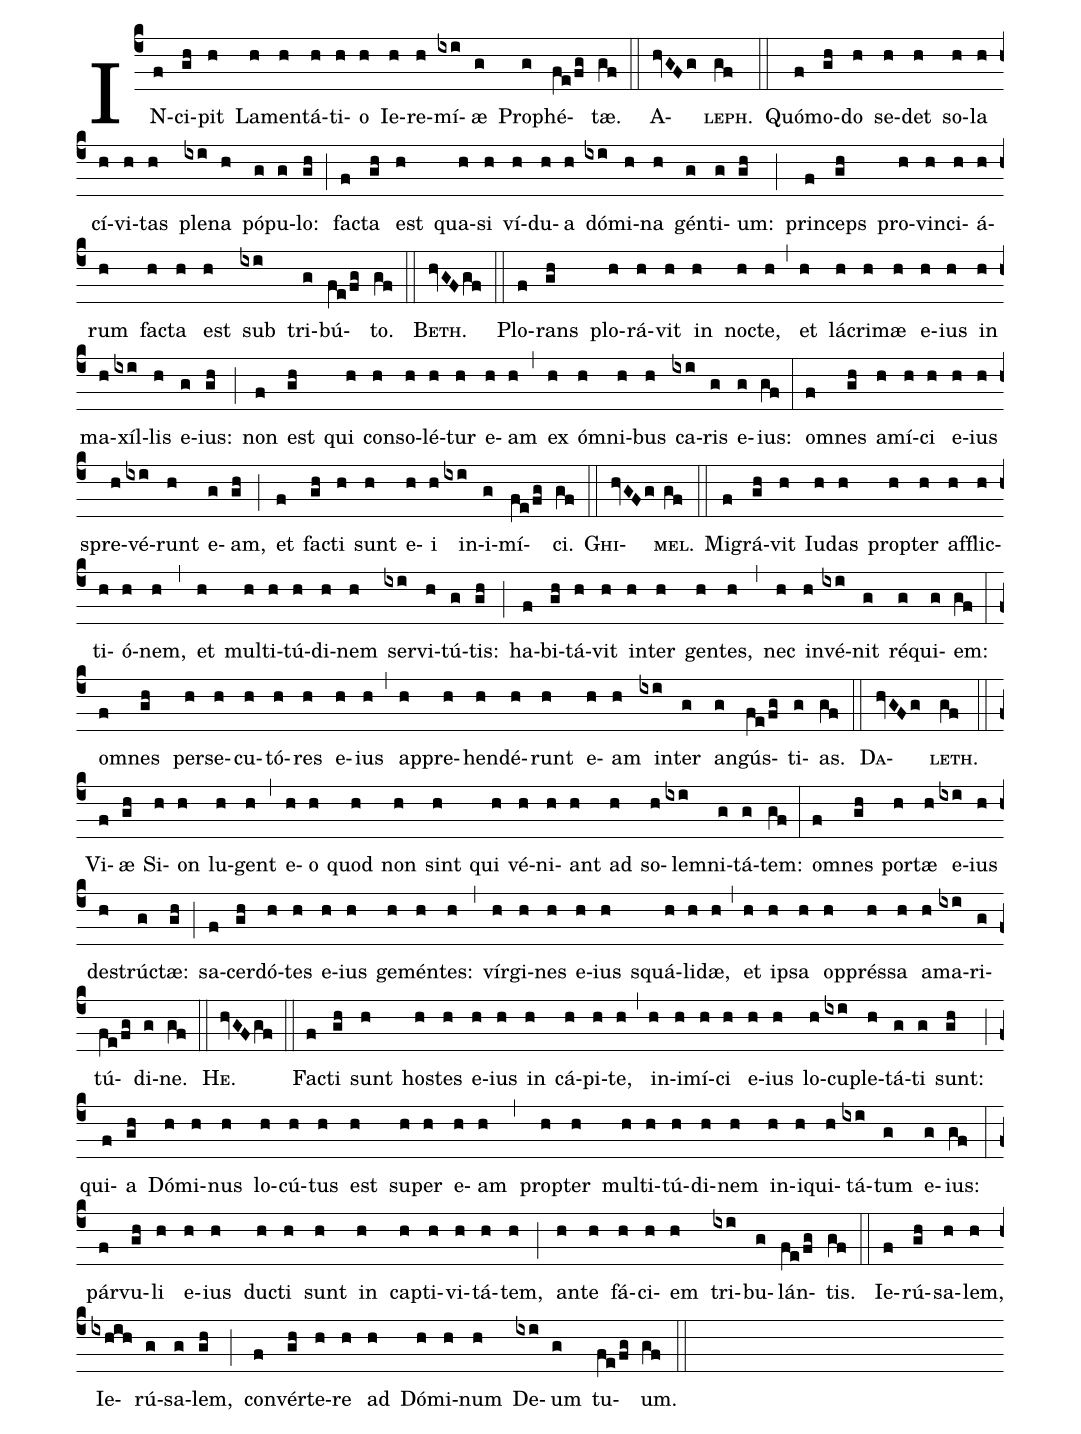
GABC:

%%
(c4)
IN(f)ci(gh)pit(h) La(h)men(h)tá(h)ti(h)o(h) Ie(h)re(h)mí(ixi)æ(g) Pro(g)phé(fe/fg)tæ.(gf) (::)
<sc>A</sc>(hvGFg)<sc>leph.</sc>(gf) (::)
Quó(f)mo(gh)do(h) se(h)det(h) so(h)la(h) cí(h)vi(h)tas(h) ple(ixi)na(h) pó(g)pu(g)lo:(gh) (;)
fac(f)ta(gh) est(h) qua(h)si(h) ví(h)du(h)a(h) dó(ixi)mi(h)na(h) gén(g)ti(g)um:(gh) (;)
prin(f)ceps(gh) pro(h)vin(h)ci(h)á(h)rum(h) fac(h)ta(h) est(h) sub(ixi) tri(g)bú(fe/fg)to.(gf) (::)
<sc>Beth.</sc>(hvGFgf) (::)
Plo(f)rans(gh) plo(h)rá(h)vit(h) in(h) noc(h)te,(h) (,)
et(h) lá(h)cri(h)mæ(h) e(h)ius(h) in(h) ma(h)xíl(ixi)lis(h) e(g)ius:(gh) (;)
non(f) est(gh) qui(h) con(h)so(h)lé(h)tur(h) e(h)am(h) (,)
ex(h) óm(h)ni(h)bus(h) ca(ixi)ris(g) e(g)ius:(gf) (:)
om(f)nes(gh) a(h)mí(h)ci(h) e(h)ius(h) spre(h)vé(ixi)runt(h) e(g)am,(gh) (;)
et(f) fac(gh)ti(h) sunt(h) e(h)i(h) in(ixi)i(g)mí(fe/fg)ci.(gf) (::)
<sc>Ghi</sc>(hvGFg)<sc>mel.</sc>(gf) (::)
Mi(f)grá(gh)vit(h) Iu(h)das(h) prop(h)ter(h) af(h)flic(h)ti(h)ó(h)nem,(h) (,)
et(h) mul(h)ti(h)tú(h)di(h)nem(h) ser(ixi)vi(h)tú(g)tis:(gh) (;)
ha(f)bi(gh)tá(h)vit(h) in(h)ter(h) gen(h)tes,(h) (,)
nec(h) in(h)vé(ixi)nit(g) ré(g)qui(g)em:(gf) (:)
om(f)nes(gh) per(h)se(h)cu(h)tó(h)res(h) e(h)ius(h) (,)
ap(h)pre(h)hen(h)dé(h)runt(h) e(h)am(h) in(ixi)ter(g) an(g)gús(fe/fg)ti(g)as.(gf) (::)
<sc>Da</sc>(hvGFg)<sc>leth.</sc>(gf) (::)
Vi(f)æ(gh) Si(h)on(h) lu(h)gent(h) (,)
e(h)o(h) quod(h) non(h) sint(h) qui(h) vé(h)ni(h)ant(h) ad(h) so(h)lem(ixi)ni(g)tá(g)tem:(gf) (:)
om(f)nes(gh) por(h)tæ(h) e(ixi)ius(h) de(h)strúc(g)tæ:(gh) (;)
sa(f)cer(gh)dó(h)tes(h) e(h)ius(h) ge(h)mén(h)tes:(h) (,)
vír(h)gi(h)nes(h) e(h)ius(h) squá(h)li(h)dæ,(h) (,)
et(h) ip(h)sa(h) op(h)prés(h)sa(h) a(h)ma(ixi)ri(g)tú(fe/fg)di(g)ne.(gf) (::)
<sc>He.</sc>(hvGFgf) (::)
Fac(f)ti(gh) sunt(h) hos(h)tes(h) e(h)ius(h) in(h) cá(h)pi(h)te,(h) (,)
in(h)i(h)mí(h)ci(h) e(h)ius(h) lo(h)cu(ixi)ple(h)tá(g)ti(g) sunt:(gh) (;)
qui(f)a(gh) Dó(h)mi(h)nus(h) lo(h)cú(h)tus(h) est(h) su(h)per(h) e(h)am(h) (,)
prop(h)ter(h) mul(h)ti(h)tú(h)di(h)nem(h) in(h)i(h)qui(h)tá(ixi)tum(g) e(g)ius:(gf) (:)
pár(f)vu(gh)li(h) e(h)ius(h) duc(h)ti(h) sunt(h) in(h) cap(h)ti(h)vi(h)tá(h)tem,(h) (;)
an(h)te(h) fá(h)ci(h)em(h) tri(ixi)bu(g)lán(fe/fg)tis.(gf) (::)
Ie(f)rú(gh)sa(h)lem,(h) Ie(ixhih)rú(g)sa(g)lem,(gh) (;)
con(f)vér(gh)te(h)re(h) ad(h) Dó(h)mi(h)num(h) De(ixi)um(g) tu(fe/fg)um.(gf) (::)
